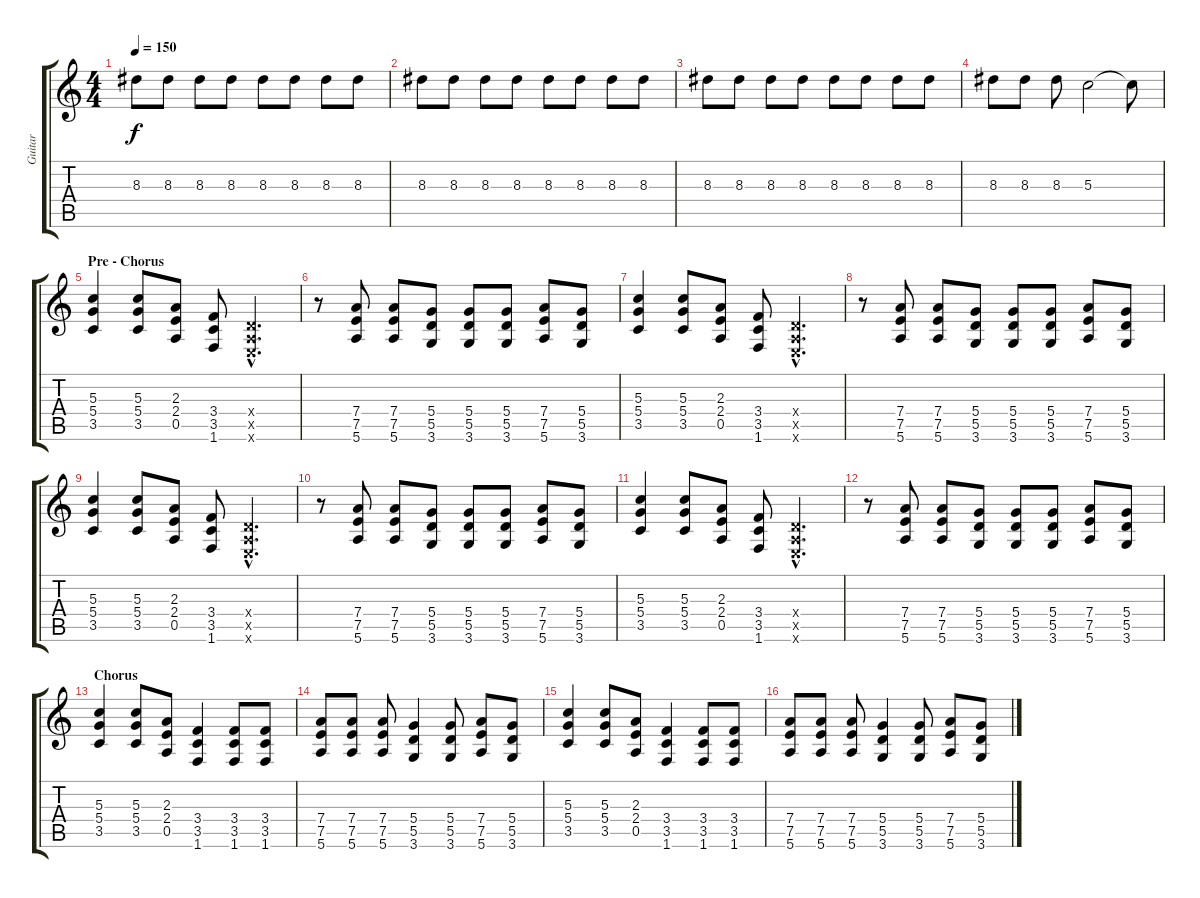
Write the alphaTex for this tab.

\track ("Guitar" "Guitar") {instrument overdrivenguitar}
\staff {score tabs}
\tuning (E4 B3 G3 D3 A2 E2) {hide}
\ts (4 4)
\tempo 150
\clef g2
\ks c
8.3.8{dy f volume 12} 8.3.8 8.3.8 8.3.8 8.3.8 8.3.8 8.3.8 8.3.8 |
8.3.8{volume 11} 8.3.8 8.3.8 8.3.8 8.3.8 8.3.8 8.3.8 8.3.8 |
8.3.8{volume 10} 8.3.8 8.3.8 8.3.8 8.3.8 8.3.8 8.3.8 8.3.8 |
8.3.8{volume 9} 8.3.8 8.3.8 5.3.2 5.3{t}.8 |
\section ("" "Pre - Chorus")
(5.3 5.4 3.5).4{volume 13} (5.3 5.4 3.5).8 (2.3 2.4 0.5).8 (3.4 3.5 1.6).8 (0.4{hac x} 0.5{hac x} 0.6{hac x}).4{d} |
r.8 (7.4 7.5 5.6).8 (7.4 7.5 5.6).8 (5.4 5.5 3.6).8 (5.4 5.5 3.6).8 (5.4 5.5 3.6).8 (7.4 7.5 5.6).8 (5.4 5.5 3.6).8 |
(5.3 5.4 3.5).4 (5.3 5.4 3.5).8 (2.3 2.4 0.5).8 (3.4 3.5 1.6).8 (0.4{hac x} 0.5{hac x} 0.6{hac x}).4{d} |
r.8 (7.4 7.5 5.6).8 (7.4 7.5 5.6).8 (5.4 5.5 3.6).8 (5.4 5.5 3.6).8 (5.4 5.5 3.6).8 (7.4 7.5 5.6).8 (5.4 5.5 3.6).8 |
(5.3 5.4 3.5).4 (5.3 5.4 3.5).8 (2.3 2.4 0.5).8 (3.4 3.5 1.6).8 (0.4{hac x} 0.5{hac x} 0.6{hac x}).4{d} |
r.8 (7.4 7.5 5.6).8 (7.4 7.5 5.6).8 (5.4 5.5 3.6).8 (5.4 5.5 3.6).8 (5.4 5.5 3.6).8 (7.4 7.5 5.6).8 (5.4 5.5 3.6).8 |
(5.3 5.4 3.5).4 (5.3 5.4 3.5).8 (2.3 2.4 0.5).8 (3.4 3.5 1.6).8 (0.4{hac x} 0.5{hac x} 0.6{hac x}).4{d} |
r.8 (7.4 7.5 5.6).8 (7.4 7.5 5.6).8 (5.4 5.5 3.6).8 (5.4 5.5 3.6).8 (5.4 5.5 3.6).8 (7.4 7.5 5.6).8 (5.4 5.5 3.6).8 |
\section ("" "Chorus")
(5.3 5.4 3.5).4 (5.3 5.4 3.5).8 (2.3 2.4 0.5).8 (3.4 3.5 1.6).4 (3.4 3.5 1.6).8 (3.4 3.5 1.6).8 |
(7.4 7.5 5.6).8 (7.4 7.5 5.6).8 (7.4 7.5 5.6).8 (5.4 5.5 3.6).4 (5.4 5.5 3.6).8 (7.4 7.5 5.6).8 (5.4 5.5 3.6).8 |
(5.3 5.4 3.5).4 (5.3 5.4 3.5).8 (2.3 2.4 0.5).8 (3.4 3.5 1.6).4 (3.4 3.5 1.6).8 (3.4 3.5 1.6).8 |
(7.4 7.5 5.6).8 (7.4 7.5 5.6).8 (7.4 7.5 5.6).8 (5.4 5.5 3.6).4 (5.4 5.5 3.6).8 (7.4 7.5 5.6).8 (5.4 5.5 3.6).8
